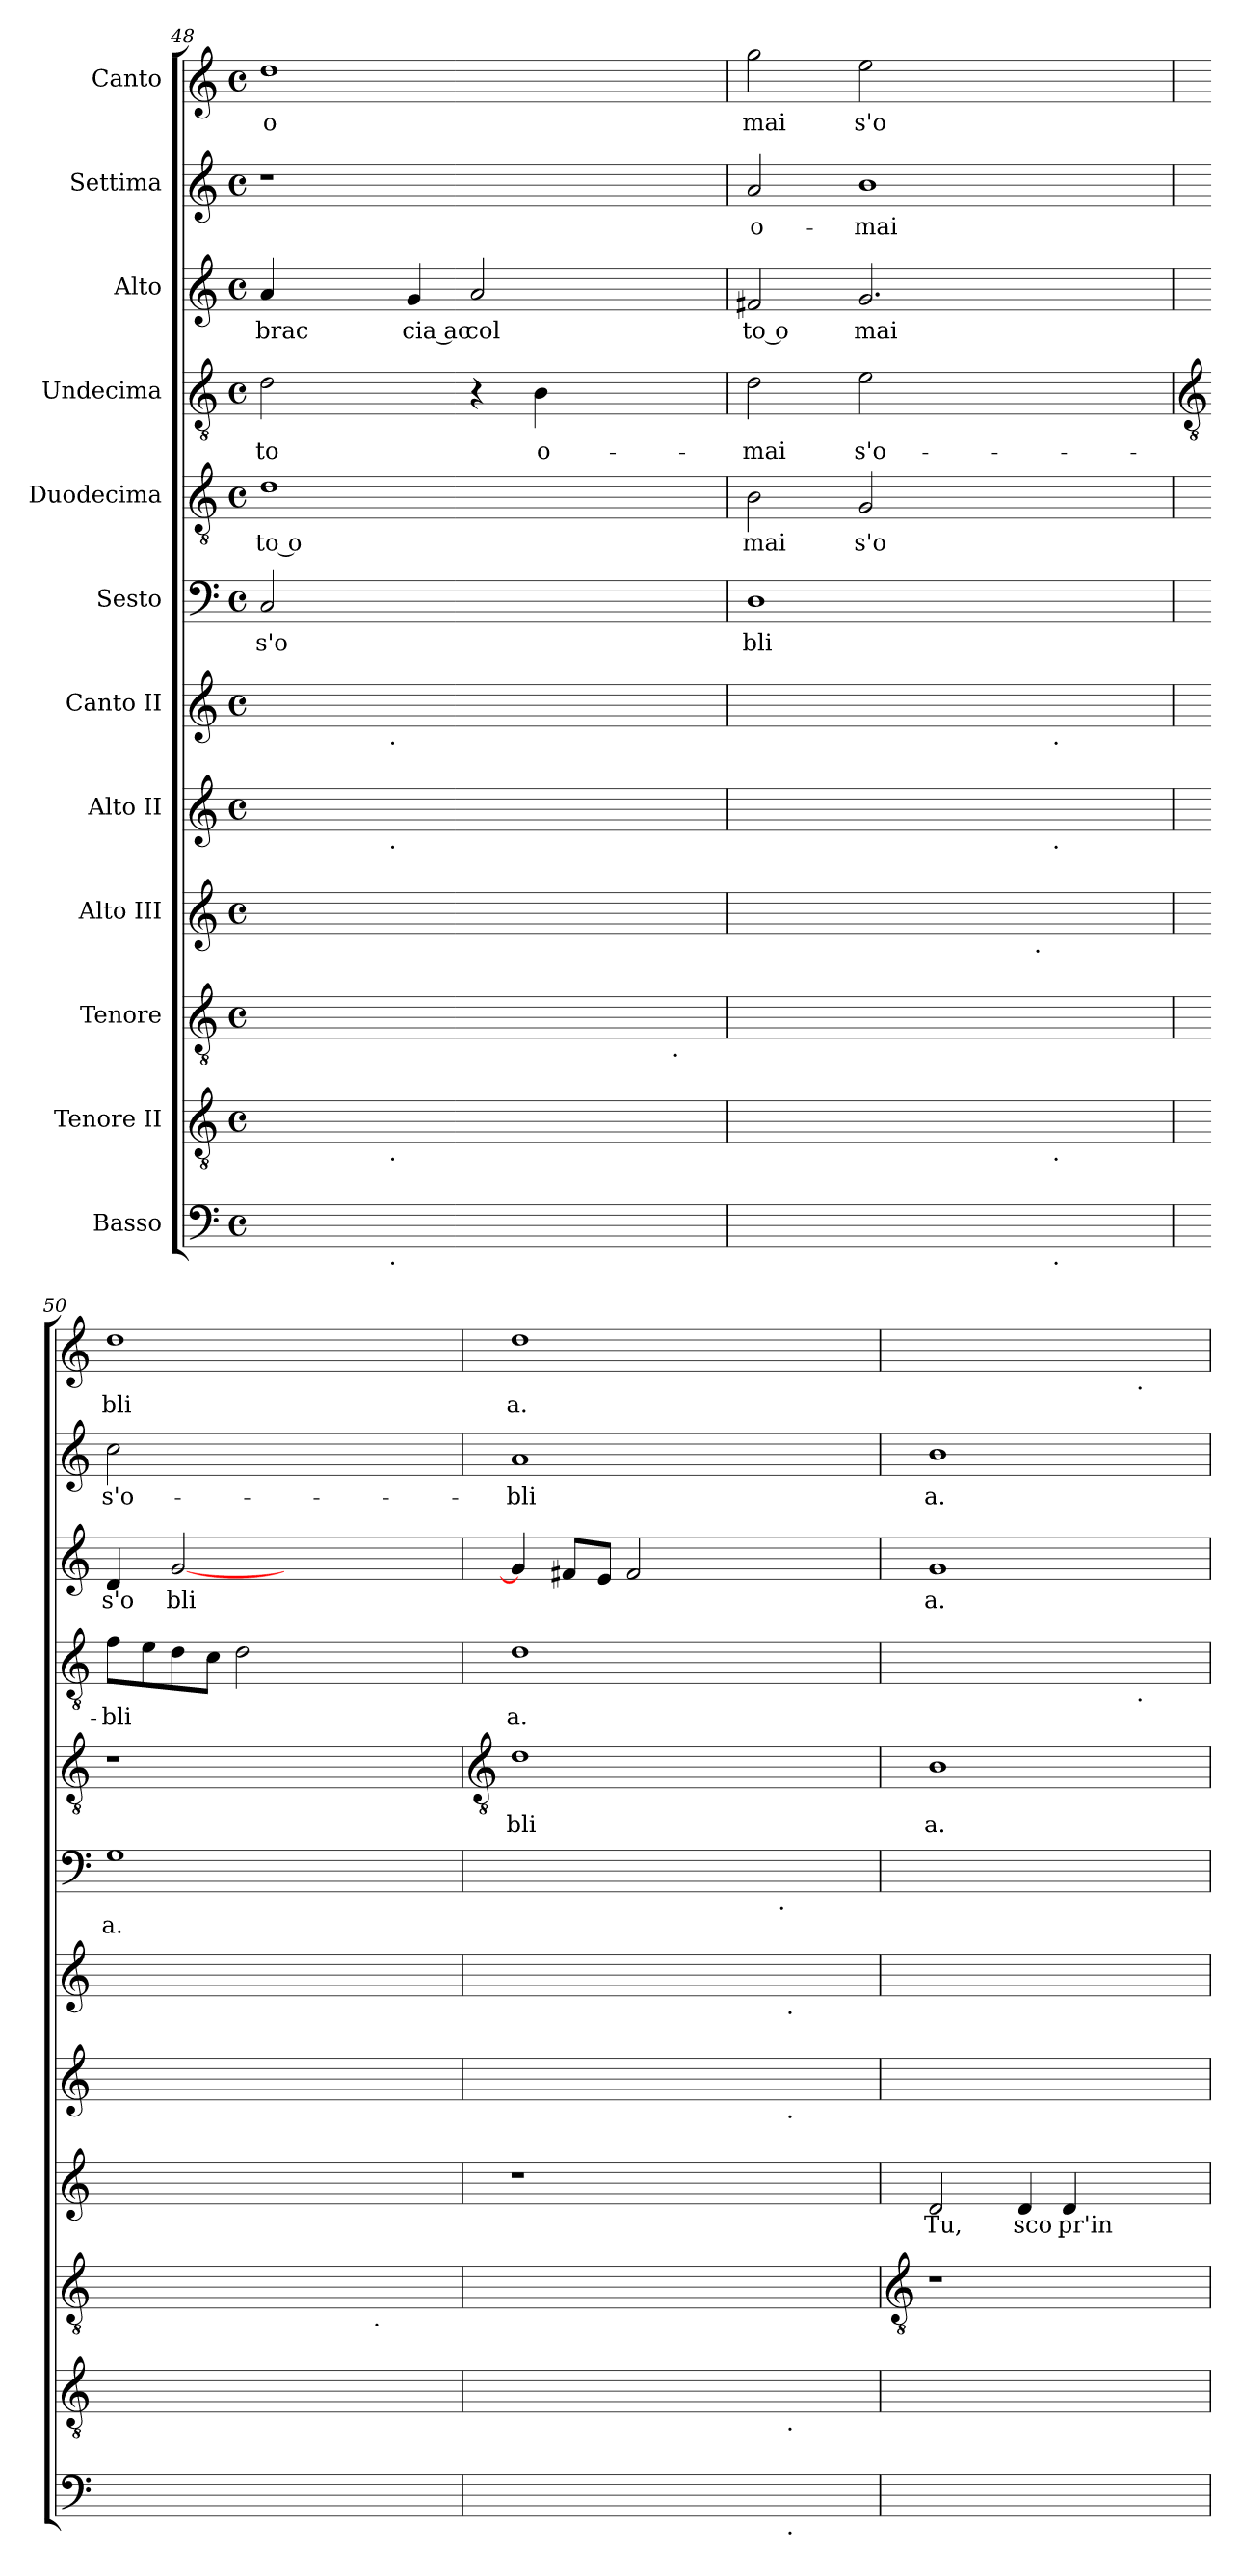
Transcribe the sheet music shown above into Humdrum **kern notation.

**kern	**kern	**kern	**kern	**text	**kern	**kern	**kern	**text	**kern	**text	**kern	**text	**kern	**text	**kern	**text	**kern	**text
*part12	*part11	*part10	*part9	*part9	*part8	*part7	*part6	*part6	*part5	*part5	*part4	*part4	*part3	*part3	*part2	*part2	*part1	*part1
*staff12	*staff11	*staff10	*staff9	*staff9	*staff8	*staff7	*staff6	*staff6	*staff5	*staff5	*staff4	*staff4	*staff3	*staff3	*staff2	*staff2	*staff1	*staff1
*I"Basso	*I"Tenore II	*I"Tenore	*I"Alto III	*	*I"Alto II	*I"Canto II	*I"Sesto	*	*I"Duodecima	*	*I"Undecima	*	*I"Alto	*	*I"Settima	*	*I"Canto	*
!!LO:LB:g=z
*clefF4	*clefGv2	*clefGv2	*clefG2	*	*clefG2	*clefG2	*clefF4	*	*clefGv2	*	*clefGv2	*	*clefG2	*	*clefG2	*	*clefG2	*
*k[]	*k[]	*k[]	*k[]	*	*k[]	*k[]	*k[]	*	*k[]	*	*k[]	*	*k[]	*	*k[]	*	*k[]	*
*C:	*C:	*C:	*C:	*	*C:	*C:	*C:	*	*C:	*	*C:	*	*C:	*	*C:	*	*C:	*
*M4/4	*M4/4	*M4/4	*M4/4	*	*M4/4	*M4/4	*M4/4	*	*M4/4	*	*M4/4	*	*M4/4	*	*M4/4	*	*M4/4	*
*met(c)	*met(c)	*met(c)	*met(c)	*	*met(c)	*met(c)	*met(c)	*	*met(c)	*	*met(c)	*	*met(c)	*	*met(c)	*	*met(c)	*
=48	=48	=48	=48	=48	=48	=48	=48	=48	=48	=48	=48	=48	=48	=48	=48	=48	=48	=48
!	!	!	!	!	!	!	!	!LO:LY:b	!	!LO:LY:b	!	!LO:LY:b	!	!LO:LY:b	!	!	!	!LO:LY:b
64ryy	64ryy	64ryy	4ryy	.	64ryy	64ryy	2C/	s'o	1d	to o	2d\	-to	4a/	brac	1r	.	1dd	o
64ryy	64ryy	4ryy	.	.	64ryy	64ryy	.	.	.	.	.	.	.	.	.	.	.	.
64ryy	64ryy	.	.	.	64ryy	64ryy	.	.	.	.	.	.	.	.	.	.	.	.
64ryy	64ryy	.	.	.	64ryy	64ryy	.	.	.	.	.	.	.	.	.	.	.	.
64ryy	64ryy	.	.	.	64ryy	64ryy	.	.	.	.	.	.	.	.	.	.	.	.
64ryy	64ryy	.	.	.	64ryy	64ryy	.	.	.	.	.	.	.	.	.	.	.	.
64ryy	64ryy	.	.	.	64ryy	64ryy	.	.	.	.	.	.	.	.	.	.	.	.
64ryy	64ryy	.	.	.	64ryy	64ryy	.	.	.	.	.	.	.	.	.	.	.	.
64ryy	64ryy	.	.	.	64ryy	64ryy	.	.	.	.	.	.	.	.	.	.	.	.
64ryy	64ryy	.	.	.	64ryy	64ryy	.	.	.	.	.	.	.	.	.	.	.	.
64ryy	64ryy	.	.	.	64ryy	64ryy	.	.	.	.	.	.	.	.	.	.	.	.
64ryy	64ryy	.	.	.	64ryy	64ryy	.	.	.	.	.	.	.	.	.	.	.	.
64ryy	64ryy	.	.	.	64ryy	64ryy	.	.	.	.	.	.	.	.	.	.	.	.
64ryy	64ryy	.	.	.	64ryy	64ryy	.	.	.	.	.	.	.	.	.	.	.	.
!	!	!	!	!	!	!LO:TX:b:t=.	!	!	!	!	!	!	!	!	!	!	!	!
!	!	!	!	!	!LO:TX:b:t=.	!	!	!	!	!	!	!	!	!	!	!	!	!
!	!LO:TX:b:t=.	!	!	!	!	!	!	!	!	!	!	!	!	!	!	!	!	!
!LO:TX:b:t=.	!	!	!	!	!	!	!	!	!	!	!	!	!	!	!	!	!	!
64ryy	64ryy	.	.	.	64ryy	64ryy	.	.	.	.	.	.	.	.	.	.	.	.
4ryy	4ryy	.	.	.	4ryy	4ryy	.	.	.	.	.	.	.	.	.	.	.	.
!	!	!	!	!	!	!	!	!	!	!	!	!	!	!LO:LY:b	!	!	!	!
.	.	.	4ryy	.	.	.	.	.	.	.	.	.	4g/	cia ac	.	.	.	.
.	.	4ryy	.	.	.	.	.	.	.	.	.	.	.	.	.	.	.	.
4ryy	4ryy	.	.	.	4ryy	4ryy	.	.	.	.	.	.	.	.	.	.	.	.
!	!	!	!	!	!	!	!	!	!	!	!	!	!	!LO:LY:b	!	!	!	!
.	.	.	4ryy	.	.	.	2ryy	.	.	.	4r	.	2a/	col	.	.	.	.
.	.	4ryy	.	.	.	.	.	.	.	.	.	.	.	.	.	.	.	.
4ryy	4ryy	.	.	.	4ryy	4ryy	.	.	.	.	.	.	.	.	.	.	.	.
!	!	!	!	!	!	!	!	!	!	!	!	!LO:LY:b	!	!	!	!	!	!
.	.	.	4ryy	.	.	.	.	.	.	.	4B\	o-	.	.	.	.	.	.
.	.	64ryy	.	.	.	.	.	.	.	.	.	.	.	.	.	.	.	.
.	.	64ryy	.	.	.	.	.	.	.	.	.	.	.	.	.	.	.	.
.	.	64ryy	.	.	.	.	.	.	.	.	.	.	.	.	.	.	.	.
.	.	64ryy	.	.	.	.	.	.	.	.	.	.	.	.	.	.	.	.
.	.	64ryy	.	.	.	.	.	.	.	.	.	.	.	.	.	.	.	.
.	.	64ryy	.	.	.	.	.	.	.	.	.	.	.	.	.	.	.	.
.	.	64ryy	.	.	.	.	.	.	.	.	.	.	.	.	.	.	.	.
.	.	64ryy	.	.	.	.	.	.	.	.	.	.	.	.	.	.	.	.
.	.	64ryy	.	.	.	.	.	.	.	.	.	.	.	.	.	.	.	.
.	.	64ryy	.	.	.	.	.	.	.	.	.	.	.	.	.	.	.	.
.	.	64ryy	.	.	.	.	.	.	.	.	.	.	.	.	.	.	.	.
.	.	64ryy	.	.	.	.	.	.	.	.	.	.	.	.	.	.	.	.
.	.	64ryy	.	.	.	.	.	.	.	.	.	.	.	.	.	.	.	.
.	.	64ryy	.	.	.	.	.	.	.	.	.	.	.	.	.	.	.	.
!	!	!LO:TX:b:t=.	!	!	!	!	!	!	!	!	!	!	!	!	!	!	!	!
4ryy	4ryy	64ryy	.	.	4ryy	4ryy	.	.	.	.	.	.	.	.	.	.	.	.
.	.	8...ryy	8...ryy	.	.	.	8...ryy	.	8...ryy	.	8...ryy	.	8...ryy	.	8...ryy	.	8...ryy	.
!!LO:LB:g=z
=49	=49	=49	=49	=49	=49	=49	=49	=49	=49	=49	=49	=49	=49	=49	=49	=49	=49	=49
!	!	!	!	!	!	!	!	!LO:LY:b	!	!LO:LY:b	!	!LO:LY:b	!	!LO:LY:b	!	!LO:LY:b	!	!LO:LY:b
64ryy	64ryy	4ryy	64ryy	.	64ryy	64ryy	1D	bli	2B\	mai	2d\	-mai	2f#X/	to o	2a/	o-	2gg\	mai
4ryy	4ryy	.	4ryy	.	4ryy	4ryy	.	.	.	.	.	.	.	.	.	.	.	.
.	.	4ryy	.	.	.	.	.	.	.	.	.	.	.	.	.	.	.	.
4ryy	4ryy	.	4ryy	.	4ryy	4ryy	.	.	.	.	.	.	.	.	.	.	.	.
!	!	!	!	!	!	!	!	!	!	!LO:LY:b	!	!LO:LY:b	!	!LO:LY:b	!	!LO:LY:b	!	!LO:LY:b
.	.	4ryy	.	.	.	.	.	.	2G/	s'o	2e\	s'o-	2.g/	mai	1b	-mai	2ee\	s'o
4ryy	4ryy	.	4ryy	.	4ryy	4ryy	.	.	.	.	.	.	.	.	.	.	.	.
.	.	4ryy	.	.	.	.	.	.	.	.	.	.	.	.	.	.	.	.
64ryy	64ryy	.	32ryy	.	64ryy	64ryy	.	.	.	.	.	.	.	.	.	.	.	.
64ryy	64ryy	.	.	.	64ryy	64ryy	.	.	.	.	.	.	.	.	.	.	.	.
64ryy	64ryy	.	32ryy	.	64ryy	64ryy	.	.	.	.	.	.	.	.	.	.	.	.
64ryy	64ryy	.	.	.	64ryy	64ryy	.	.	.	.	.	.	.	.	.	.	.	.
64ryy	64ryy	.	32ryy	.	64ryy	64ryy	.	.	.	.	.	.	.	.	.	.	.	.
64ryy	64ryy	.	.	.	64ryy	64ryy	.	.	.	.	.	.	.	.	.	.	.	.
64ryy	64ryy	.	32ryy	.	64ryy	64ryy	.	.	.	.	.	.	.	.	.	.	.	.
64ryy	64ryy	.	.	.	64ryy	64ryy	.	.	.	.	.	.	.	.	.	.	.	.
64ryy	64ryy	.	32ryy	.	64ryy	64ryy	.	.	.	.	.	.	.	.	.	.	.	.
64ryy	64ryy	.	.	.	64ryy	64ryy	.	.	.	.	.	.	.	.	.	.	.	.
64ryy	64ryy	.	32ryy	.	64ryy	64ryy	.	.	.	.	.	.	.	.	.	.	.	.
64ryy	64ryy	.	.	.	64ryy	64ryy	.	.	.	.	.	.	.	.	.	.	.	.
!	!	!	!LO:TX:b:t=.	!	!	!	!	!	!	!	!	!	!	!	!	!	!	!
64ryy	64ryy	.	32ryy	.	64ryy	64ryy	.	.	.	.	.	.	.	.	.	.	.	.
64ryy	64ryy	.	.	.	64ryy	64ryy	.	.	.	.	.	.	.	.	.	.	.	.
!	!	!	!	!	!	!LO:TX:b:t=.	!	!	!	!	!	!	!	!	!	!	!	!
!	!	!	!	!	!LO:TX:b:t=.	!	!	!	!	!	!	!	!	!	!	!	!	!
!	!LO:TX:b:t=.	!	!	!	!	!	!	!	!	!	!	!	!	!	!	!	!	!
!LO:TX:b:t=.	!	!	!	!	!	!	!	!	!	!	!	!	!	!	!	!	!	!
64ryy	64ryy	.	4ryy	.	64ryy	64ryy	.	.	.	.	.	.	.	.	.	.	.	.
2ryy	2ryy	2ryy	.	.	2ryy	2ryy	2ryy	.	2ryy	.	2ryy	.	.	.	.	.	2ryy	.
.	.	.	4ryy	.	.	.	.	.	.	.	.	.	.	.	.	.	.	.
.	.	.	.	.	.	.	.	.	.	.	.	.	4ryy	.	.	.	.	.
.	.	.	64ryy	.	.	.	.	.	.	.	.	.	.	.	.	.	.	.
!!LO:LB:g=z
=50	=50	=50	=50	=50	=50	=50	=50	=50	=50	=50	=50	=50	=50	=50	=50	=50	=50	=50
*	*	*	*	*	*	*	*	*	*	*	*clefGv2	*	*	*	*	*	*	*
!	!	!	!	!	!	!	!	!LO:LY:b	!	!	!	!LO:LY:b	!	!LO:LY:b	!	!LO:LY:b	!	!LO:LY:b
4ryy	4ryy	64ryy	4ryy	.	4ryy	4ryy	1G	a.	1r	.	8f\L	-bli	4d/	s'o	2cc\	s'o-	1dd	bli
.	.	4ryy	.	.	.	.	.	.	.	.	.	.	.	.	.	.	.	.
.	.	.	.	.	.	.	.	.	.	.	8e\	.	.	.	.	.	.	.
!	!	!	!	!	!	!	!	!	!	!	!	!	!	!LO:LY:b	!	!	!	!
4ryy	4ryy	.	4ryy	.	4ryy	4ryy	.	.	.	.	8d\	.	[2g/	bli	.	.	.	.
.	.	4ryy	.	.	.	.	.	.	.	.	.	.	.	.	.	.	.	.
.	.	.	.	.	.	.	.	.	.	.	8c\J	.	.	.	.	.	.	.
4ryy	4ryy	.	4ryy	.	4ryy	4ryy	.	.	.	.	2d\	.	.	.	2ryy	.	.	.
.	.	4ryy	.	.	.	.	.	.	.	.	.	.	.	.	.	.	.	.
4ryy	4ryy	.	32ryy	.	4ryy	4ryy	.	.	.	.	.	.	64%31ryy	.	.	.	.	.
.	.	32ryy	.	.	.	.	.	.	.	.	.	.	.	.	.	.	.	.
.	.	.	4ryy	.	.	.	.	.	.	.	.	.	.	.	.	.	.	.
.	.	32ryy	.	.	.	.	.	.	.	.	.	.	.	.	.	.	.	.
.	.	32ryy	.	.	.	.	.	.	.	.	.	.	.	.	.	.	.	.
.	.	32ryy	.	.	.	.	.	.	.	.	.	.	.	.	.	.	.	.
.	.	32ryy	.	.	.	.	.	.	.	.	.	.	.	.	.	.	.	.
.	.	32ryy	.	.	.	.	.	.	.	.	.	.	.	.	.	.	.	.
!	!	!LO:TX:b:t=.	!	!	!	!	!	!	!	!	!	!	!	!	!	!	!	!
.	.	32ryy	.	.	.	.	.	.	.	.	.	.	.	.	.	.	.	.
.	.	4ryy	.	.	.	.	.	.	.	.	.	.	.	.	.	.	.	.
8...ryy	8...ryy	.	.	.	8...ryy	8...ryy	8...ryy	.	8...ryy	.	8...ryy	.	.	.	8...ryy	.	8...ryy	.
.	.	.	8ryy	.	.	.	.	.	.	.	.	.	.	.	.	.	.	.
.	.	.	16ryy	.	.	.	.	.	.	.	.	.	.	.	.	.	.	.
.	.	.	64ryy	.	.	.	.	.	.	.	.	.	.	.	.	.	.	.
!!LO:LB:g=z
=51	=51	=51	=51	=51	=51	=51	=51	=51	=51	=51	=51	=51	=51	=51	=51	=51	=51	=51
*	*	*	*	*	*	*	*	*	*clefGv2	*	*	*	*	*	*	*	*	*
!	!	!	!	!	!	!	!	!	!	!LO:LY:b	!	!LO:LY:b	!	!	!	!LO:LY:b	!	!LO:LY:b
64ryy	64ryy	4ryy	1r	.	64ryy	64ryy	4ryy	.	1d	bli	1d	a.	4g/]	.	1a	-bli	1dd	a.
4ryy	4ryy	.	.	.	4ryy	4ryy	.	.	.	.	.	.	.	.	.	.	.	.
.	.	4ryy	.	.	.	.	4ryy	.	.	.	.	.	8f#X/L	.	.	.	.	.
4ryy	4ryy	.	.	.	4ryy	4ryy	.	.	.	.	.	.	.	.	.	.	.	.
.	.	.	.	.	.	.	.	.	.	.	.	.	8e/J	.	.	.	.	.
.	.	4ryy	.	.	.	.	4ryy	.	.	.	.	.	2f#/	.	.	.	.	.
4ryy	4ryy	.	.	.	4ryy	4ryy	.	.	.	.	.	.	.	.	.	.	.	.
.	.	32ryy	.	.	.	.	32ryy	.	.	.	.	.	.	.	.	.	.	.
32ryy	32ryy	.	.	.	32ryy	32ryy	.	.	.	.	.	.	.	.	.	.	.	.
.	.	4ryy	.	.	.	.	32ryy	.	.	.	.	.	.	.	.	.	.	.
32ryy	32ryy	.	.	.	32ryy	32ryy	.	.	.	.	.	.	.	.	.	.	.	.
.	.	.	.	.	.	.	32ryy	.	.	.	.	.	.	.	.	.	.	.
32ryy	32ryy	.	.	.	32ryy	32ryy	.	.	.	.	.	.	.	.	.	.	.	.
.	.	.	.	.	.	.	32ryy	.	.	.	.	.	.	.	.	.	.	.
32ryy	32ryy	.	.	.	32ryy	32ryy	.	.	.	.	.	.	.	.	.	.	.	.
.	.	.	.	.	.	.	32ryy	.	.	.	.	.	.	.	.	.	.	.
32ryy	32ryy	.	.	.	32ryy	32ryy	.	.	.	.	.	.	.	.	.	.	.	.
.	.	.	.	.	.	.	32ryy	.	.	.	.	.	.	.	.	.	.	.
32ryy	32ryy	.	.	.	32ryy	32ryy	.	.	.	.	.	.	.	.	.	.	.	.
!	!	!	!	!	!	!	!LO:TX:b:t=.	!	!	!	!	!	!	!	!	!	!	!
.	.	.	.	.	.	.	32ryy	.	.	.	.	.	.	.	.	.	.	.
!	!	!	!	!	!	!LO:TX:b:t=.	!	!	!	!	!	!	!	!	!	!	!	!
!	!	!	!	!	!LO:TX:b:t=.	!	!	!	!	!	!	!	!	!	!	!	!	!
!	!LO:TX:b:t=.	!	!	!	!	!	!	!	!	!	!	!	!	!	!	!	!	!
!LO:TX:b:t=.	!	!	!	!	!	!	!	!	!	!	!	!	!	!	!	!	!	!
32ryy	32ryy	.	.	.	32ryy	32ryy	.	.	.	.	.	.	.	.	.	.	.	.
.	.	.	.	.	.	.	4ryy	.	.	.	.	.	.	.	.	.	.	.
4ryy	4ryy	.	.	.	4ryy	4ryy	.	.	.	.	.	.	.	.	.	.	.	.
.	.	.	8...ryy	.	.	.	.	.	8...ryy	.	8...ryy	.	8...ryy	.	8...ryy	.	8...ryy	.
.	.	8ryy	.	.	.	.	.	.	.	.	.	.	.	.	.	.	.	.
.	.	16ryy	.	.	.	.	.	.	.	.	.	.	.	.	.	.	.	.
.	.	64ryy	.	.	.	.	64ryy	.	.	.	.	.	.	.	.	.	.	.
!!LO:LB:g=z
=52	=52	=52	=52	=52	=52	=52	=52	=52	=52	=52	=52	=52	=52	=52	=52	=52	=52	=52
*	*	*clefGv2	*	*	*	*	*	*	*	*	*	*	*	*	*	*	*	*
!	!	!	!	!LO:LY:b	!	!	!	!	!	!LO:LY:b	!	!	!	!LO:LY:b	!	!LO:LY:b	!	!
4ryy	4ryy	1r	2d/	Tu,	4ryy	4ryy	4ryy	.	1B	a.	4ryy	.	1g	a.	1b	a.	4ryy	.
4ryy	4ryy	.	.	.	4ryy	4ryy	4ryy	.	.	.	4ryy	.	.	.	.	.	4ryy	.
!	!	!	!	!LO:LY:b	!	!	!	!	!	!	!	!	!	!	!	!	!	!
4ryy	4ryy	.	4d/	sco	4ryy	4ryy	4ryy	.	.	.	4ryy	.	.	.	.	.	4ryy	.
!	!	!	!	!LO:LY:b	!	!	!	!	!	!	!	!	!	!	!	!	!	!
32ryy	32ryy	.	4d/	pr'in	32ryy	32ryy	32ryy	.	.	.	32ryy	.	.	.	.	.	32ryy	.
4..ryy	4..ryy	.	.	.	4..ryy	4..ryy	4ryy	.	.	.	32ryy	.	.	.	.	.	32ryy	.
.	.	.	.	.	.	.	.	.	.	.	32ryy	.	.	.	.	.	32ryy	.
.	.	.	.	.	.	.	.	.	.	.	32ryy	.	.	.	.	.	32ryy	.
.	.	.	.	.	.	.	.	.	.	.	32ryy	.	.	.	.	.	32ryy	.
.	.	.	.	.	.	.	.	.	.	.	32ryy	.	.	.	.	.	32ryy	.
!	!	!	!	!	!	!	!	!	!	!	!	!	!	!	!	!	!LO:TX:b:t=.	!
!	!	!	!	!	!	!	!	!	!	!	!LO:TX:b:t=.	!	!	!	!	!	!	!
.	.	.	.	.	.	.	.	.	.	.	32ryy	.	.	.	.	.	32ryy	.
.	.	.	.	.	.	.	.	.	.	.	4ryy	.	.	.	.	.	4ryy	.
.	.	8..ryy	8..ryy	.	.	.	.	.	8..ryy	.	.	.	8..ryy	.	8..ryy	.	.	.
.	.	.	.	.	.	.	8.ryy	.	.	.	.	.	.	.	.	.	.	.
=	=	=	=	=	=	=	=	=	=	=	=	=	=	=	=	=	=	=
*-	*-	*-	*-	*-	*-	*-	*-	*-	*-	*-	*-	*-	*-	*-	*-	*-	*-	*-
